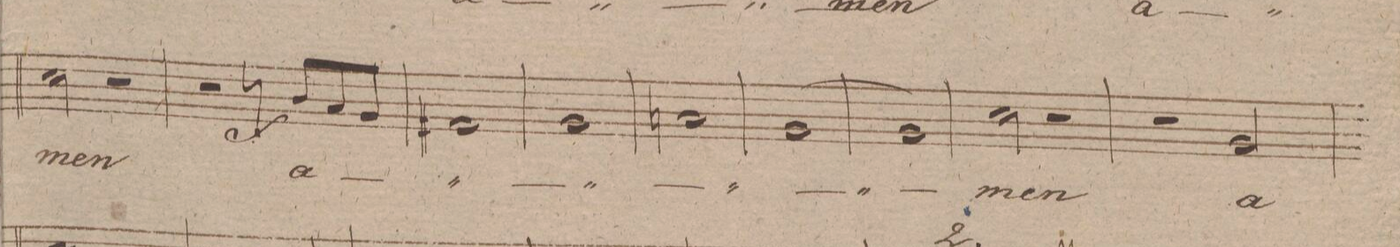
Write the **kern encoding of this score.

**kern	**text	**dynam
*I"Baſso.	*	*
*clefF4	*	*
*k[f#c#g#d#]	*	*
*met(c)	*	*
*M4/4	*	*
2E\	-men	.
2r	.	.
=296	=296	=296
2r	.	.
8r	.	.
8D#\L	a-	f
8C#/	.	.
8BB/J	.	.
=297	=297	=297
1AA#X/	.	.
=298	=298	=298
1BB/	.	.
=299	=299	=299
1Cn/	.	.
=300	=300	=300
[>1BB/	.	.
=301	=301	=301
1BB/]	.	.
=302	=302	=302
2E\	-men	.
2r	.	.
=303	=303	=303
2r	.	.
2BB/	a-	.
=304	=304	=304
*-	*-	*-
